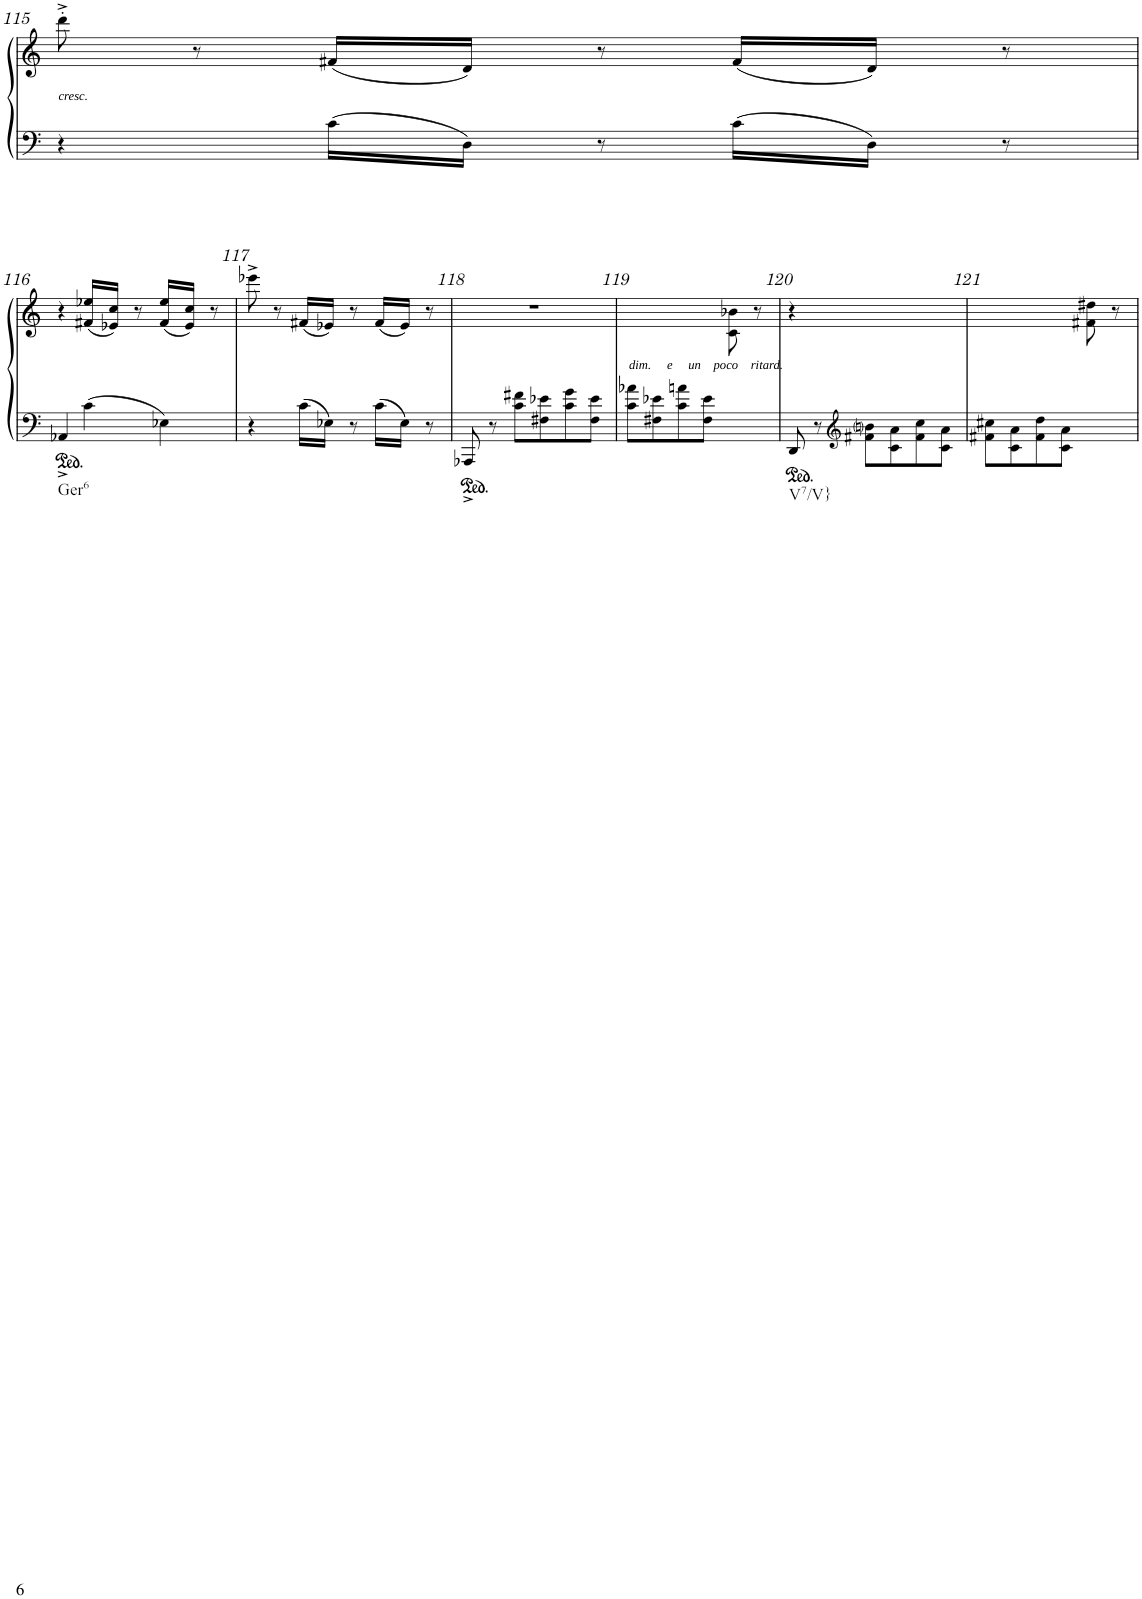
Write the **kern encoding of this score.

**kern	**kern
*part1	*part1
*staff2	*staff1
*I"Midi_1	*
!!LO:PB:g=z
*clefG2	*clefG2
*k[]	*k[]
*M3/4	*M3/4
=115	=115
!	!LO:TX:b:i:t=cresc.
4r	8ddd'^\
.	8r
16c\LL	(<16f#X/LL
16D\JJ	16d/JJ)
8r	8r
16c\LL	(<16f#/LL
16D\JJ	16d/JJ)
8r	8r
!!LO:LB:g=z
=116	=116
!LO:TX:b:t=Ger6	!
4AA-X^/	4r
4c\	(<16f#X/ 16ee-X/LL
.	16e-X/ 16cc/JJ)
.	8r
4E-X\	(<16f#/ 16ee-/LL
.	16e-/ 16cc/JJ)
.	8r
=117	=117
4r	8eee-X^\
.	8r
16c\LL	(<16f#X/LL
16E-X\JJ	16e-X/JJ)
8r	8r
16c\LL	(<16f#/LL
16E-\JJ	16e-/JJ)
8r	8r
=118	=118
8AAA-X^/	2.r
8r	.
8c\ 8f#X\L	.
8F#X\ 8e-X\	.
8c\ 8g\	.
8F#\ 8e-\J	.
=119	=119
!LO:TX:a:i:t=dim.     e     un    poco    ritard.	!
8c\ 8a-X\L	2ryy
8F#X\ 8e-X\	.
8c\ 8an\	.
8F#\ 8e-\J	.
4ryy	8c\ 8b-X\
.	8r
=120	=120
!LO:TX:b:t=V7/V}	!
8DD/	4r
8r	.
*clefG2	*
8f#X\ 8bni\L	4ryy
8c\ 8a\	.
8f#\ 8cc\	4ryy
8c\ 8a\J	.
=121	=121
8f#X\ 8cc#X\L	2ryy
8c\ 8a\	.
8f#\ 8dd\	.
8c\ 8a\J	.
4ryy	8f#X\ 8dd#X\
.	8r
=	=
*-	*-
